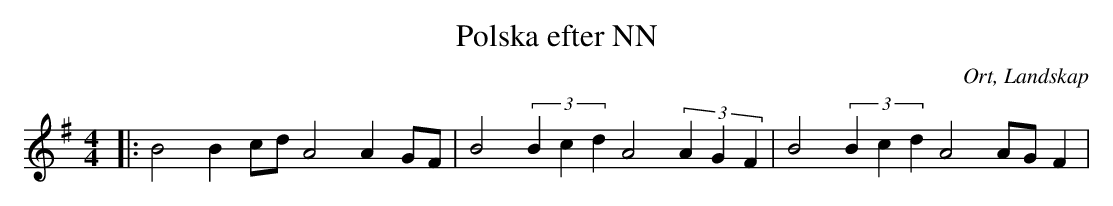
X:1
T:Polska efter NN
O:Ort, Landskap
M:4/4
L:1/8
K:Em
|: B4 B2cd A4 A2GF | B4 (3:2:3 B2c2d2 A4 (3:2:3 A2G2F2| B4 (3:2:3 B2c2d2 A4 AGF2|
